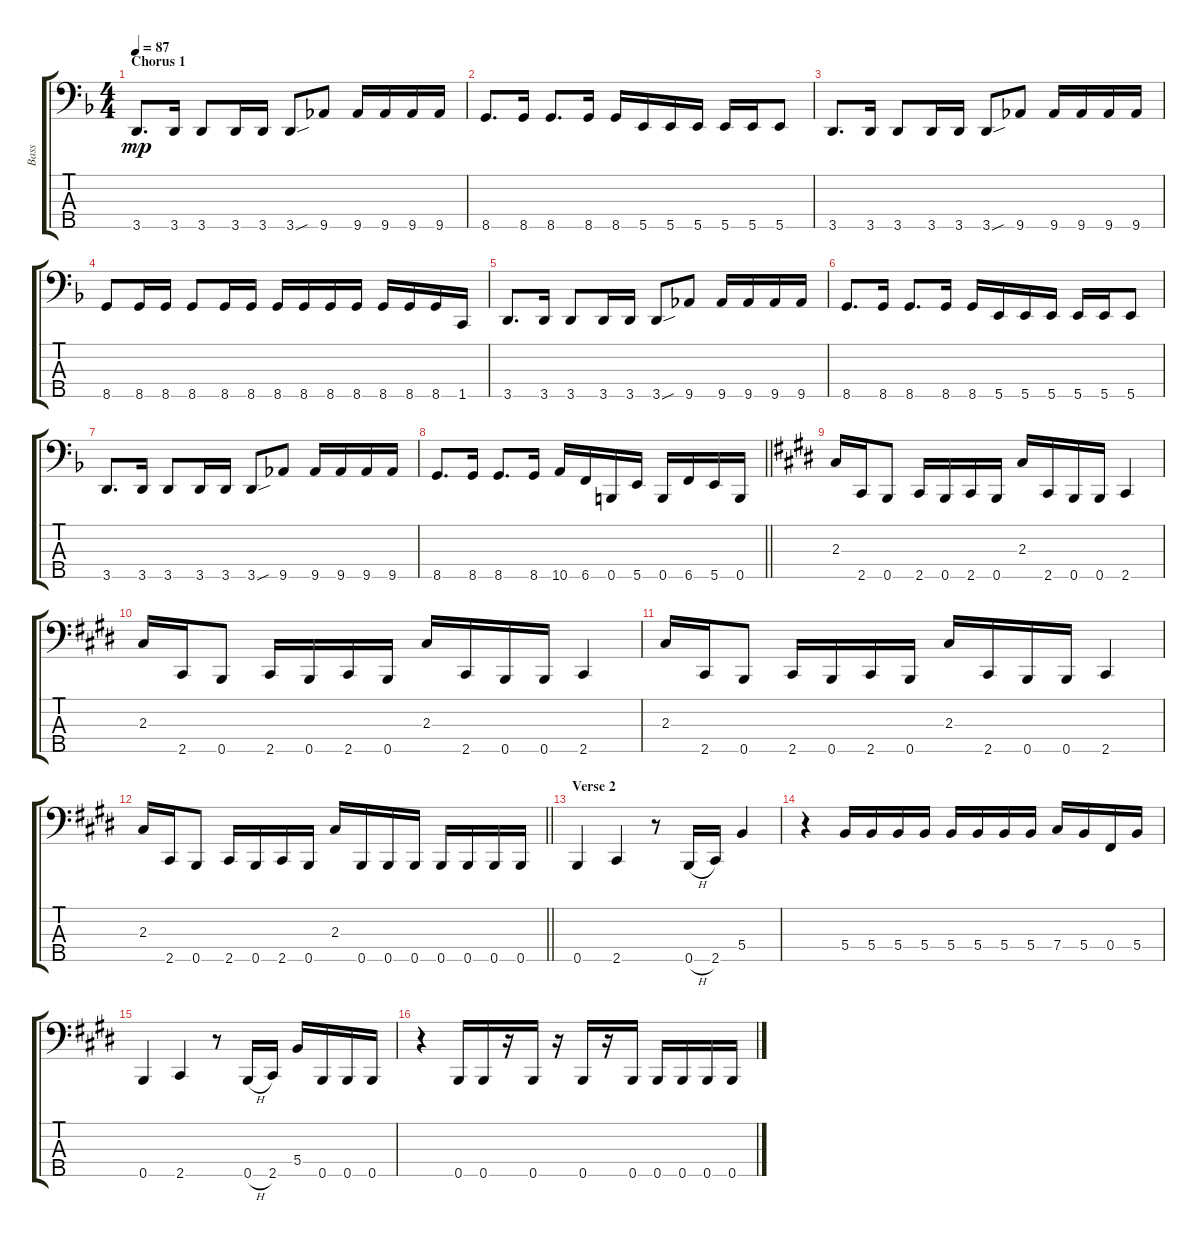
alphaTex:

\track ("Bass" "Bass") {instrument electricbassfinger}
\staff {score tabs}
\tuning (Ab2 E2 B1 Gb1 B0) {hide}
\ts (4 4)
\section ("" "Chorus 1")
\tempo 87
\clef f4
\ks dminor
3.5.8{d dy mp} 3.5.16 3.5.8 3.5.16 3.5.16 3.5{sou}.8 9.5.8 9.5.16 9.5.16 9.5.16 9.5.16 |
8.5.8{d} 8.5.16 8.5.8{d} 8.5.16 8.5.16 5.5.16 5.5.16 5.5.16 5.5.16 5.5.16 5.5.8 |
3.5.8{d} 3.5.16 3.5.8 3.5.16 3.5.16 3.5{sou}.8 9.5.8 9.5.16 9.5.16 9.5.16 9.5.16 |
8.5.8 8.5.16 8.5.16 8.5.8 8.5.16 8.5.16 8.5.16 8.5.16 8.5.16 8.5.16 8.5.16 8.5.16 8.5.16 1.5.16 |
3.5.8{d} 3.5.16 3.5.8 3.5.16 3.5.16 3.5{sou}.8 9.5.8 9.5.16 9.5.16 9.5.16 9.5.16 |
8.5.8{d} 8.5.16 8.5.8{d} 8.5.16 8.5.16 5.5.16 5.5.16 5.5.16 5.5.16 5.5.16 5.5.8 |
3.5.8{d} 3.5.16 3.5.8 3.5.16 3.5.16 3.5{sou}.8 9.5.8 9.5.16 9.5.16 9.5.16 9.5.16 |
\barLineRight lightlight
8.5.8{d} 8.5.16 8.5.8{d} 8.5.16 10.5.16 6.5.16 0.5.16 5.5.16 0.5.16 6.5.16 5.5.16 0.5.16 |
\ks c#minor
2.3.16 2.5.16 0.5.8 2.5.16 0.5.16 2.5.16 0.5.16 2.3.16 2.5.16 0.5.16 0.5.16 2.5.4 |
2.3.16 2.5.16 0.5.8 2.5.16 0.5.16 2.5.16 0.5.16 2.3.16 2.5.16 0.5.16 0.5.16 2.5.4 |
2.3.16 2.5.16 0.5.8 2.5.16 0.5.16 2.5.16 0.5.16 2.3.16 2.5.16 0.5.16 0.5.16 2.5.4 |
\barLineRight lightlight
2.3.16 2.5.16 0.5.8 2.5.16 0.5.16 2.5.16 0.5.16 2.3.16 0.5.16 0.5.16 0.5.16 0.5.16 0.5.16 0.5.16 0.5.16 |
\section ("" "Verse 2")
0.5.4 2.5.4 r.8 0.5{h}.16 2.5.16 5.4.4 |
r.4 5.4.16 5.4.16 5.4.16 5.4.16 5.4.16 5.4.16 5.4.16 5.4.16 7.4.16 5.4.16 0.4.16 5.4.16 |
0.5.4 2.5.4 r.8 0.5{h}.16 2.5.16 5.4.16 0.5.16 0.5.16 0.5.16 |
r.4 0.5.16 0.5.16 r.16 0.5.16 r.16 0.5.16 r.16 0.5.16 0.5.16 0.5.16 0.5.16 0.5.16
